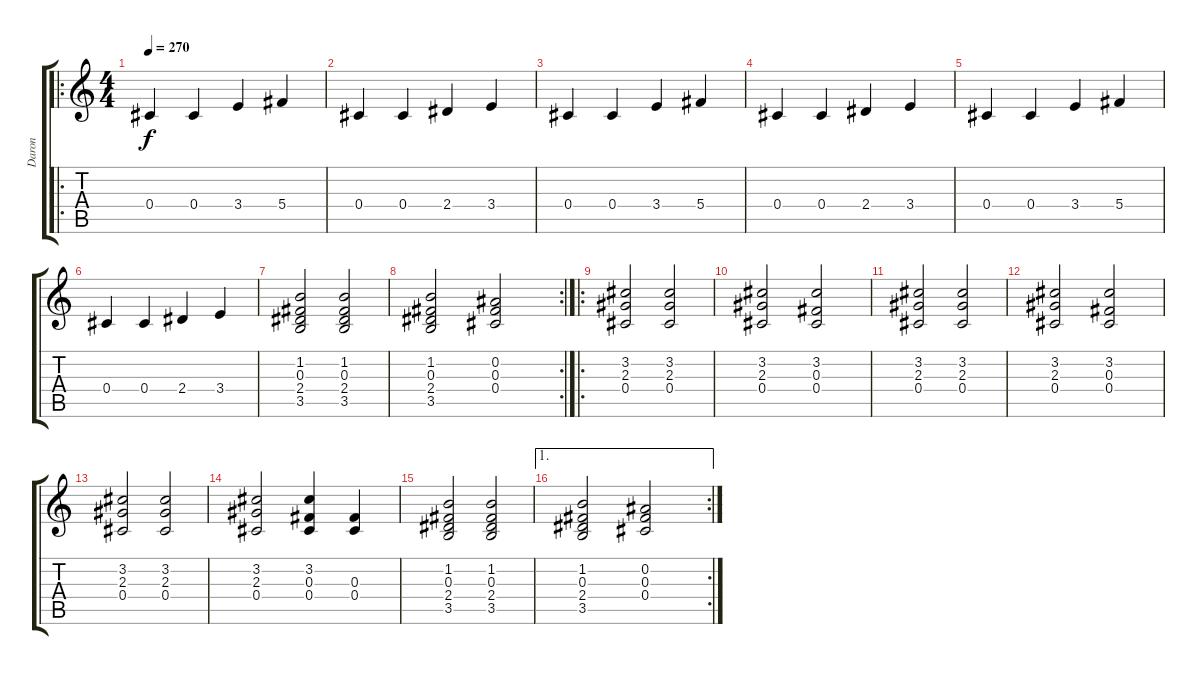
\track ("Daron" "Daron") {instrument overdrivenguitar}
\staff {score tabs}
\tuning (Eb4 Bb3 Gb3 Db3 Ab2 Db2) {hide}
\ro
\ts (4 4)
\tempo 270
\clef g2
\ks c
0.4.4{dy f} 0.4.4 3.4.4 5.4.4 |
0.4.4 0.4.4 2.4.4 3.4.4 |
0.4.4 0.4.4 3.4.4 5.4.4 |
0.4.4 0.4.4 2.4.4 3.4.4 |
0.4.4 0.4.4 3.4.4 5.4.4 |
0.4.4 0.4.4 2.4.4 3.4.4 |
(1.2 0.3 2.4 3.5).2 (1.2 0.3 2.4 3.5).2 |
\rc 2
(1.2 0.3 2.4 3.5).2 (0.2 0.3 0.4).2 |
\ro
(3.2 2.3 0.4).2{instrument electricguitarclean} (3.2 2.3 0.4).2 |
(3.2 2.3 0.4).2{instrument electricguitarclean} (3.2 0.3 0.4).2 |
(3.2 2.3 0.4).2{instrument electricguitarclean} (3.2 2.3 0.4).2 |
(3.2 2.3 0.4).2{instrument electricguitarclean} (3.2 0.3 0.4).2 |
(3.2 2.3 0.4).2{instrument electricguitarclean} (3.2 2.3 0.4).2 |
(3.2 2.3 0.4).2{instrument electricguitarclean} (3.2 0.3 0.4).4 (0.3 0.4).4 |
(1.2 0.3 2.4 3.5).2 (1.2 0.3 2.4 3.5).2 |
\ae 1
\rc 2
(1.2 0.3 2.4 3.5).2 (0.2 0.3 0.4).2
